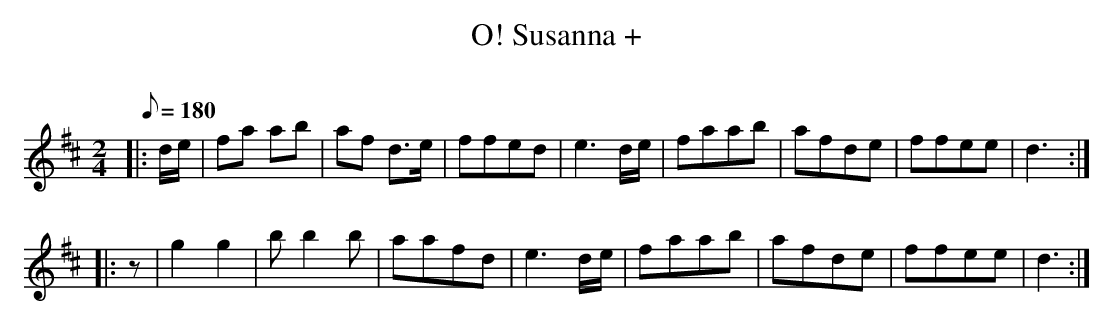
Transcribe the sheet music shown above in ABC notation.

X:1
T:O! Susanna +
C:
M:2/4
L:1/8
Q:1/8=180
K:D
|: d/e/|fa ab|af d>e|ffed|e3d/e/|faab|afde|ffee|d3 :|
|: z|g2g2|b b2 b|aafd|e3 d/e/|faab|afde|ffee|d3 :|
